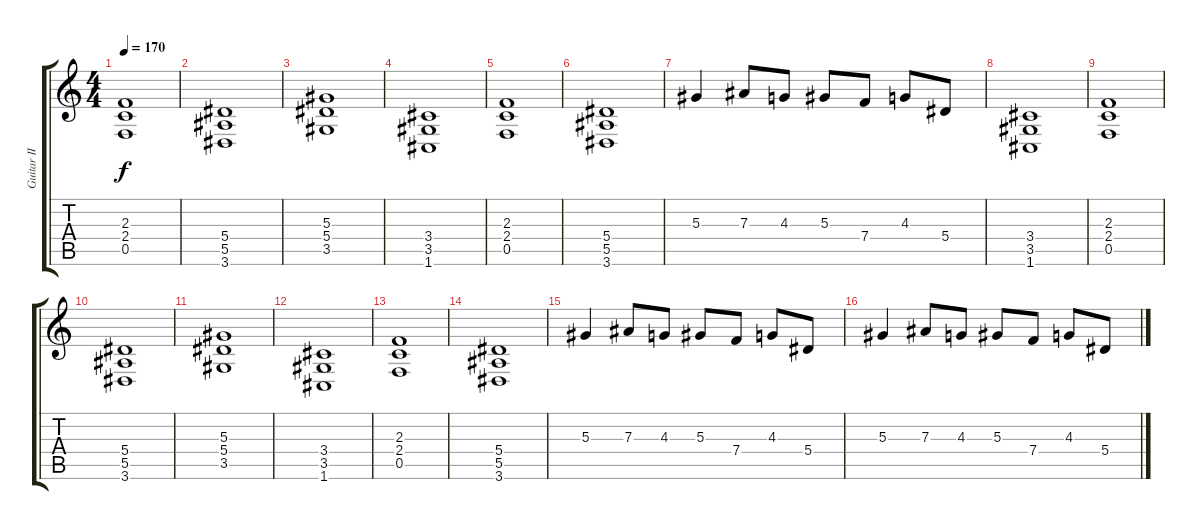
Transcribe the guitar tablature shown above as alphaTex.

\track ("Guitar II" "Guitar II") {instrument distortionguitar}
\staff {score tabs}
\tuning (C4 G3 Eb3 Bb2 F2 C2) {hide}
\ts (4 4)
\tempo 170
\clef g2
\ks c
(2.3 2.4 0.5).1{dy f} |
(5.4 5.5 3.6).1 |
(5.3 5.4 3.5).1 |
(3.4 3.5 1.6).1 |
(2.3 2.4 0.5).1 |
(5.4 5.5 3.6).1 |
5.3.4 7.3.8 4.3.8 5.3.8 7.4.8 4.3.8 5.4.8 |
(3.4 3.5 1.6).1 |
(2.3 2.4 0.5).1 |
(5.4 5.5 3.6).1 |
(5.3 5.4 3.5).1 |
(3.4 3.5 1.6).1 |
(2.3 2.4 0.5).1 |
(5.4 5.5 3.6).1 |
5.3.4 7.3.8 4.3.8 5.3.8 7.4.8 4.3.8 5.4.8 |
5.3.4 7.3.8 4.3.8 5.3.8 7.4.8 4.3.8 5.4.8
